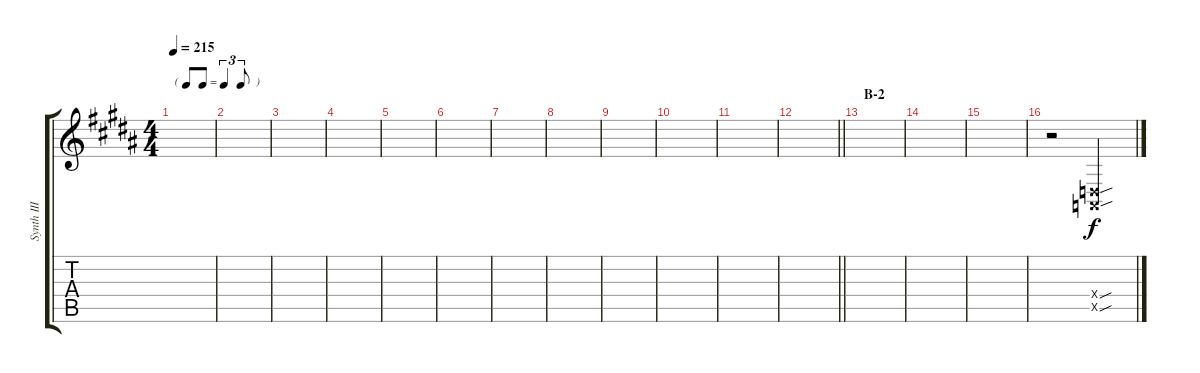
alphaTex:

\track ("Synth III (Kotobuki Tsumugi)" "Synth III ") {instrument rockorgan}
\staff {score tabs}
\tuning (E4 B3 G3 D3 A2 E2) {hide}
\ts (4 4)
\tf triplet8th
\tempo 215
\clef g2
\ks b
|
|
|
|
|
|
|
|
|
|
|
\barLineRight lightlight
|
\section ("" "B-2")
|
|
|
r.2 (0.4{sou x} 0.5{sou x}).2
